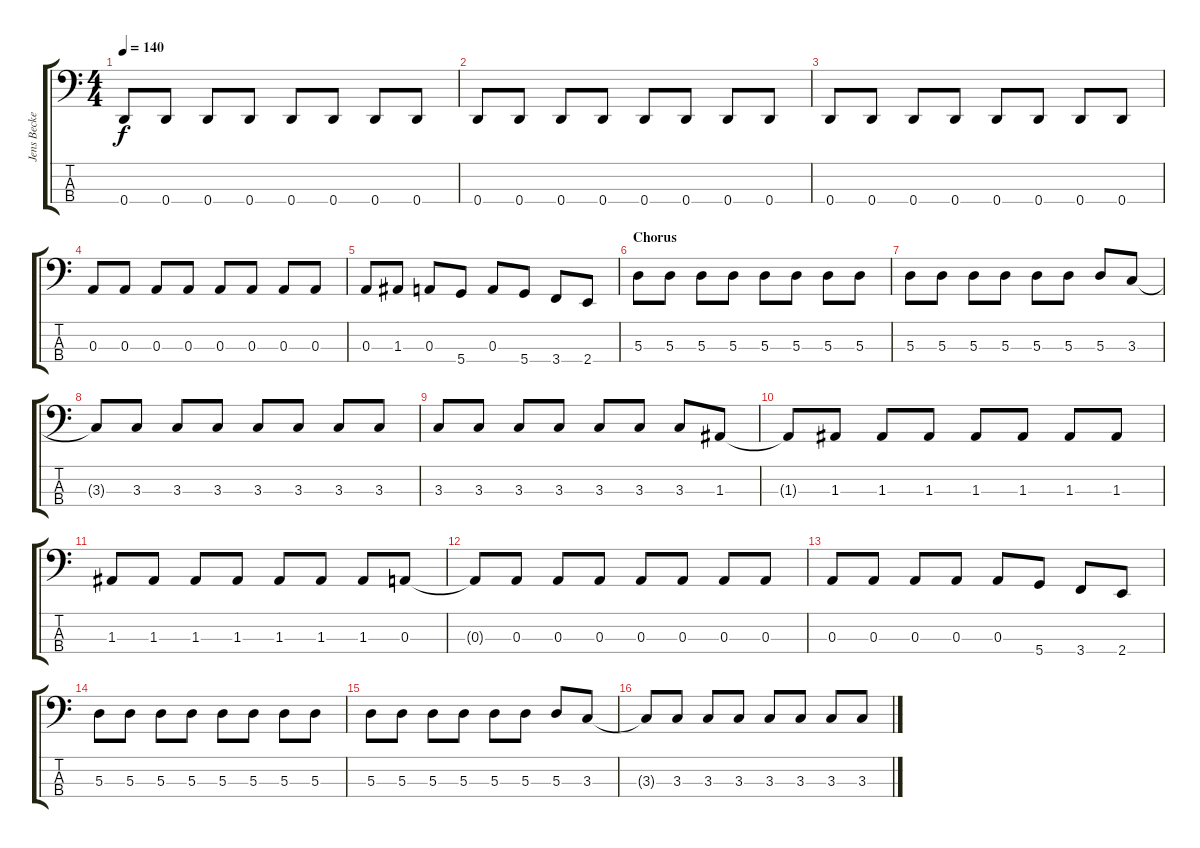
\track ("Jens Becker" "Jens Becke") {instrument electricbassfinger}
\staff {score tabs}
\tuning (G2 D2 A1 D1) {hide}
\ts (4 4)
\tempo 140
\clef f4
\ks c
0.4.8{dy f} 0.4.8 0.4.8 0.4.8 0.4.8 0.4.8 0.4.8 0.4.8 |
0.4.8 0.4.8 0.4.8 0.4.8 0.4.8 0.4.8 0.4.8 0.4.8 |
0.4.8 0.4.8 0.4.8 0.4.8 0.4.8 0.4.8 0.4.8 0.4.8 |
0.3.8 0.3.8 0.3.8 0.3.8 0.3.8 0.3.8 0.3.8 0.3.8 |
0.3.8 1.3.8 0.3.8 5.4.8 0.3.8 5.4.8 3.4.8 2.4.8 |
\section ("" "Chorus")
5.3.8 5.3.8 5.3.8 5.3.8 5.3.8 5.3.8 5.3.8 5.3.8 |
5.3.8 5.3.8 5.3.8 5.3.8 5.3.8 5.3.8 5.3.8 3.3.8 |
3.3{t}.8 3.3.8 3.3.8 3.3.8 3.3.8 3.3.8 3.3.8 3.3.8 |
3.3.8 3.3.8 3.3.8 3.3.8 3.3.8 3.3.8 3.3.8 1.3.8 |
1.3{t}.8 1.3.8 1.3.8 1.3.8 1.3.8 1.3.8 1.3.8 1.3.8 |
1.3.8 1.3.8 1.3.8 1.3.8 1.3.8 1.3.8 1.3.8 0.3.8 |
0.3{t}.8 0.3.8 0.3.8 0.3.8 0.3.8 0.3.8 0.3.8 0.3.8 |
0.3.8 0.3.8 0.3.8 0.3.8 0.3.8 5.4.8 3.4.8 2.4.8 |
5.3.8 5.3.8 5.3.8 5.3.8 5.3.8 5.3.8 5.3.8 5.3.8 |
5.3.8 5.3.8 5.3.8 5.3.8 5.3.8 5.3.8 5.3.8 3.3.8 |
3.3{t}.8 3.3.8 3.3.8 3.3.8 3.3.8 3.3.8 3.3.8 3.3.8
